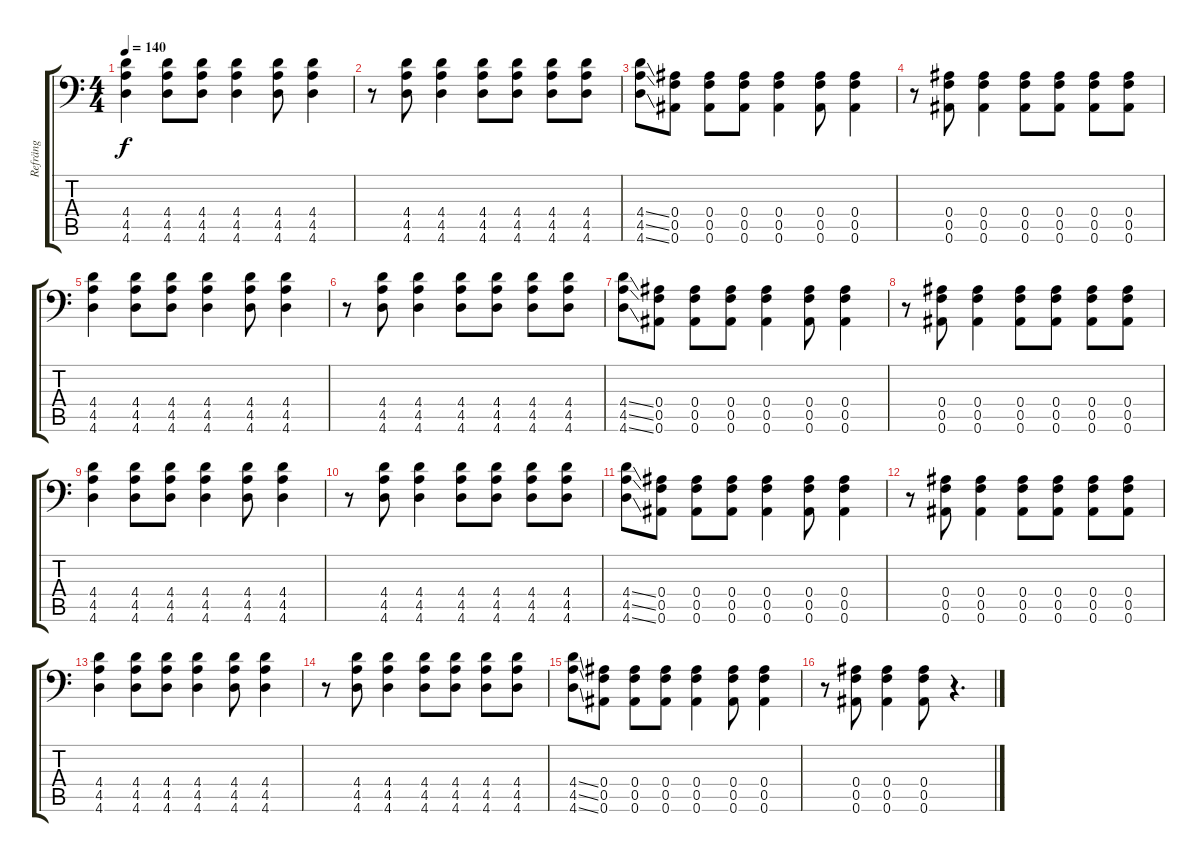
\track ("Refräng" "Refräng") {instrument distortionguitar}
\staff {score tabs}
\tuning (C4 G3 Eb3 Bb2 F2 Bb1) {hide}
\ts (4 4)
\tempo 140
\clef f4
\ks c
(4.4 4.5 4.6).4{dy f} (4.4 4.5 4.6).8 (4.4 4.5 4.6).8 (4.4 4.5 4.6).4 (4.4 4.5 4.6).8 (4.4 4.5 4.6).4 |
r.8 (4.4 4.5 4.6).8 (4.4 4.5 4.6).4 (4.4 4.5 4.6).8 (4.4 4.5 4.6).8 (4.4 4.5 4.6).8 (4.4 4.5 4.6).8 |
(4.4{ss} 4.5{ss} 4.6{ss}).8 (0.4 0.5 0.6).8 (0.4 0.5 0.6).8 (0.4 0.5 0.6).8 (0.4 0.5 0.6).4 (0.4 0.5 0.6).8 (0.4 0.5 0.6).4 |
r.8 (0.4 0.5 0.6).8 (0.4 0.5 0.6).4 (0.4 0.5 0.6).8 (0.4 0.5 0.6).8 (0.4 0.5 0.6).8 (0.4 0.5 0.6).8 |
(4.4 4.5 4.6).4 (4.4 4.5 4.6).8 (4.4 4.5 4.6).8 (4.4 4.5 4.6).4 (4.4 4.5 4.6).8 (4.4 4.5 4.6).4 |
r.8 (4.4 4.5 4.6).8 (4.4 4.5 4.6).4 (4.4 4.5 4.6).8 (4.4 4.5 4.6).8 (4.4 4.5 4.6).8 (4.4 4.5 4.6).8 |
(4.4{ss} 4.5{ss} 4.6{ss}).8 (0.4 0.5 0.6).8 (0.4 0.5 0.6).8 (0.4 0.5 0.6).8 (0.4 0.5 0.6).4 (0.4 0.5 0.6).8 (0.4 0.5 0.6).4 |
r.8 (0.4 0.5 0.6).8 (0.4 0.5 0.6).4 (0.4 0.5 0.6).8 (0.4 0.5 0.6).8 (0.4 0.5 0.6).8 (0.4 0.5 0.6).8 |
(4.4 4.5 4.6).4 (4.4 4.5 4.6).8 (4.4 4.5 4.6).8 (4.4 4.5 4.6).4 (4.4 4.5 4.6).8 (4.4 4.5 4.6).4 |
r.8 (4.4 4.5 4.6).8 (4.4 4.5 4.6).4 (4.4 4.5 4.6).8 (4.4 4.5 4.6).8 (4.4 4.5 4.6).8 (4.4 4.5 4.6).8 |
(4.4{ss} 4.5{ss} 4.6{ss}).8 (0.4 0.5 0.6).8 (0.4 0.5 0.6).8 (0.4 0.5 0.6).8 (0.4 0.5 0.6).4 (0.4 0.5 0.6).8 (0.4 0.5 0.6).4 |
r.8 (0.4 0.5 0.6).8 (0.4 0.5 0.6).4 (0.4 0.5 0.6).8 (0.4 0.5 0.6).8 (0.4 0.5 0.6).8 (0.4 0.5 0.6).8 |
(4.4 4.5 4.6).4 (4.4 4.5 4.6).8 (4.4 4.5 4.6).8 (4.4 4.5 4.6).4 (4.4 4.5 4.6).8 (4.4 4.5 4.6).4 |
r.8 (4.4 4.5 4.6).8 (4.4 4.5 4.6).4 (4.4 4.5 4.6).8 (4.4 4.5 4.6).8 (4.4 4.5 4.6).8 (4.4 4.5 4.6).8 |
(4.4{ss} 4.5{ss} 4.6{ss}).8 (0.4 0.5 0.6).8 (0.4 0.5 0.6).8 (0.4 0.5 0.6).8 (0.4 0.5 0.6).4 (0.4 0.5 0.6).8 (0.4 0.5 0.6).4 |
r.8 (0.4 0.5 0.6).8 (0.4 0.5 0.6).4 (0.4 0.5 0.6).8 r.4{d}
